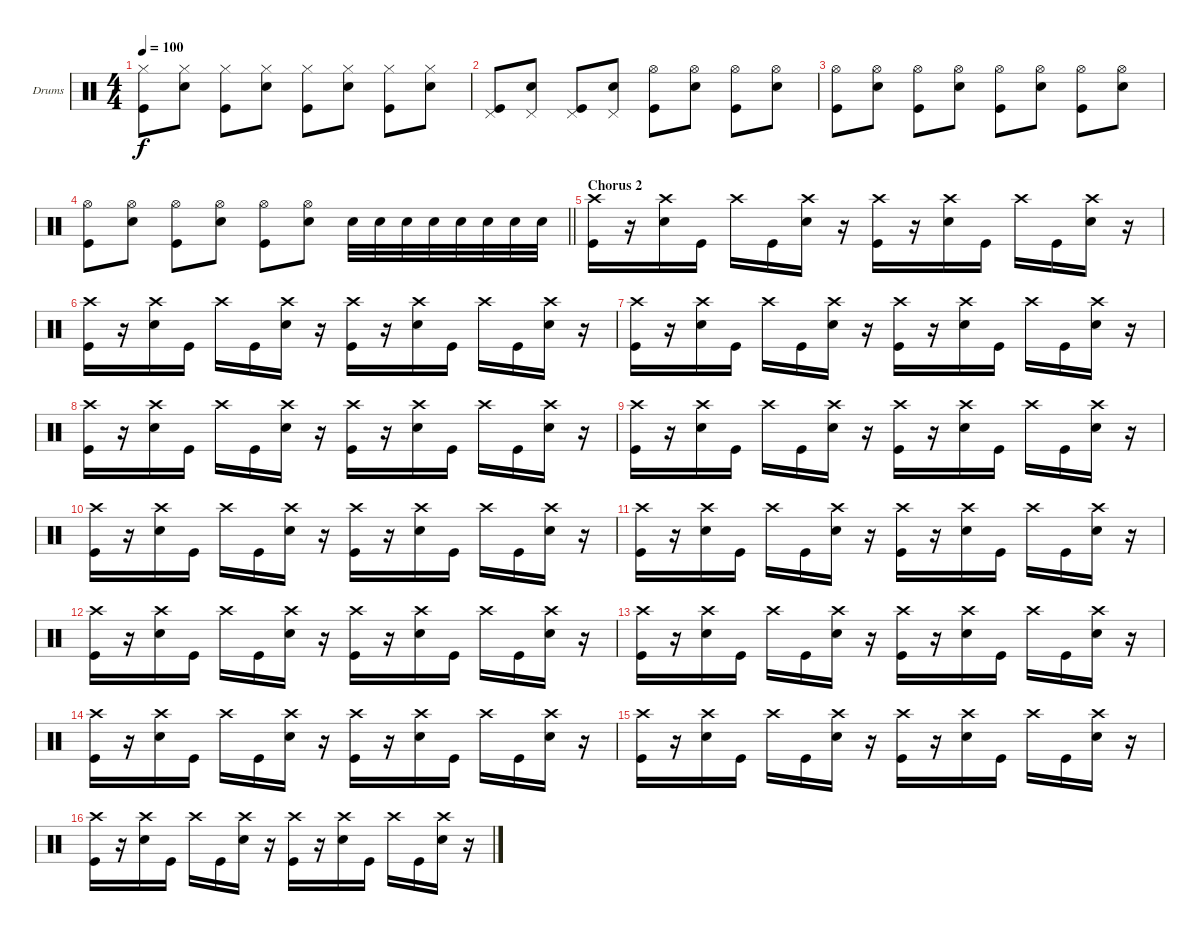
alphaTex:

\bracketExtendMode groupsimilarinstruments
\firstSystemTrackNameOrientation horizontal
\otherSystemsTrackNameOrientation horizontal
\track ("Fabrizio Moretti" "Drums") {instrument percussion}
\staff {score}
\articulation defaults
\ts (4 4)
\tempo 100
\clef neutral
\scale
0.333333
\ks c
("Hi-Hat (closed)" "Kick (hit)").8{dy f} ("Hi-Hat (closed)" "Snare (hit) 2").8 ("Hi-Hat (closed)" "Kick (hit)").8 ("Hi-Hat (closed)" "Snare (hit) 2").8 ("Hi-Hat (closed)" "Kick (hit)").8 ("Hi-Hat (closed)" "Snare (hit) 2").8 ("Hi-Hat (closed)" "Kick (hit)").8 ("Hi-Hat (closed)" "Snare (hit) 2").8 |
\scale
0.333333 ("Pedal Hi-Hat (hit)" "Kick (hit)").8 ("Pedal Hi-Hat (hit)" "Snare (hit) 2").8 ("Pedal Hi-Hat (hit)" "Kick (hit)").8 ("Pedal Hi-Hat (hit)" "Snare (hit) 2").8 ("Hi-Hat (open)" "Kick (hit)").8 ("Hi-Hat (open)" "Snare (hit) 2").8 ("Hi-Hat (open)" "Kick (hit)").8 ("Hi-Hat (open)" "Snare (hit) 2").8 |
\scale
0.333333 ("Hi-Hat (open)" "Kick (hit)").8 ("Hi-Hat (open)" "Snare (hit) 2").8 ("Hi-Hat (open)" "Kick (hit)").8 ("Hi-Hat (open)" "Snare (hit) 2").8 ("Hi-Hat (open)" "Kick (hit)").8 ("Hi-Hat (open)" "Snare (hit) 2").8 ("Hi-Hat (open)" "Kick (hit)").8 ("Hi-Hat (open)" "Snare (hit) 2").8 |
\scale
0.333333
\barLineRight lightlight
("Hi-Hat (open)" "Kick (hit)").8 ("Hi-Hat (open)" "Snare (hit) 2").8 ("Hi-Hat (open)" "Kick (hit)").8 ("Hi-Hat (open)" "Snare (hit) 2").8 ("Hi-Hat (open)" "Kick (hit)").8 ("Hi-Hat (open)" "Snare (hit) 2").8 "Snare (hit) 2".32 "Snare (hit) 2".32 "Snare (hit) 2".32 "Snare (hit) 2".32 "Snare (hit) 2".32 "Snare (hit) 2".32 "Snare (hit) 2".32 "Snare (hit) 2".32 |
\section ("" "Chorus 2")
\scale
0.333333 ("Crash high (hit)" "Kick (hit)").16 r.16 ("Crash high (hit)" "Snare (hit) 2").16 "Kick (hit)".16 "Crash high (hit)".16 "Kick (hit)".16 ("Crash high (hit)" "Snare (hit) 2").16 r.16 ("Crash high (hit)" "Kick (hit)").16 r.16 ("Crash high (hit)" "Snare (hit) 2").16 "Kick (hit)".16 "Crash high (hit)".16 "Kick (hit)".16 ("Crash high (hit)" "Snare (hit) 2").16 r.16 |
\scale
0.333333 ("Crash high (hit)" "Kick (hit)").16 r.16 ("Crash high (hit)" "Snare (hit) 2").16 "Kick (hit)".16 "Crash high (hit)".16 "Kick (hit)".16 ("Crash high (hit)" "Snare (hit) 2").16 r.16 ("Crash high (hit)" "Kick (hit)").16 r.16 ("Crash high (hit)" "Snare (hit) 2").16 "Kick (hit)".16 "Crash high (hit)".16 "Kick (hit)".16 ("Crash high (hit)" "Snare (hit) 2").16 r.16 |
\scale
0.333333 ("Crash high (hit)" "Kick (hit)").16 r.16 ("Crash high (hit)" "Snare (hit) 2").16 "Kick (hit)".16 "Crash high (hit)".16 "Kick (hit)".16 ("Crash high (hit)" "Snare (hit) 2").16 r.16 ("Crash high (hit)" "Kick (hit)").16 r.16 ("Crash high (hit)" "Snare (hit) 2").16 "Kick (hit)".16 "Crash high (hit)".16 "Kick (hit)".16 ("Crash high (hit)" "Snare (hit) 2").16 r.16 |
\scale
0.333333 ("Crash high (hit)" "Kick (hit)").16 r.16 ("Crash high (hit)" "Snare (hit) 2").16 "Kick (hit)".16 "Crash high (hit)".16 "Kick (hit)".16 ("Crash high (hit)" "Snare (hit) 2").16 r.16 ("Crash high (hit)" "Kick (hit)").16 r.16 ("Crash high (hit)" "Snare (hit) 2").16 "Kick (hit)".16 "Crash high (hit)".16 "Kick (hit)".16 ("Crash high (hit)" "Snare (hit) 2").16 r.16 |
\scale
0.333333 ("Crash high (hit)" "Kick (hit)").16 r.16 ("Crash high (hit)" "Snare (hit) 2").16 "Kick (hit)".16 "Crash high (hit)".16 "Kick (hit)".16 ("Crash high (hit)" "Snare (hit) 2").16 r.16 ("Crash high (hit)" "Kick (hit)").16 r.16 ("Crash high (hit)" "Snare (hit) 2").16 "Kick (hit)".16 "Crash high (hit)".16 "Kick (hit)".16 ("Crash high (hit)" "Snare (hit) 2").16 r.16 |
\scale
0.333333 ("Crash high (hit)" "Kick (hit)").16 r.16 ("Crash high (hit)" "Snare (hit) 2").16 "Kick (hit)".16 "Crash high (hit)".16 "Kick (hit)".16 ("Crash high (hit)" "Snare (hit) 2").16 r.16 ("Crash high (hit)" "Kick (hit)").16 r.16 ("Crash high (hit)" "Snare (hit) 2").16 "Kick (hit)".16 "Crash high (hit)".16 "Kick (hit)".16 ("Crash high (hit)" "Snare (hit) 2").16 r.16 |
\scale
0.333333 ("Crash high (hit)" "Kick (hit)").16 r.16 ("Crash high (hit)" "Snare (hit) 2").16 "Kick (hit)".16 "Crash high (hit)".16 "Kick (hit)".16 ("Crash high (hit)" "Snare (hit) 2").16 r.16 ("Crash high (hit)" "Kick (hit)").16 r.16 ("Crash high (hit)" "Snare (hit) 2").16 "Kick (hit)".16 "Crash high (hit)".16 "Kick (hit)".16 ("Crash high (hit)" "Snare (hit) 2").16 r.16 |
\scale
0.333333 ("Crash high (hit)" "Kick (hit)").16 r.16 ("Crash high (hit)" "Snare (hit) 2").16 "Kick (hit)".16 "Crash high (hit)".16 "Kick (hit)".16 ("Crash high (hit)" "Snare (hit) 2").16 r.16 ("Crash high (hit)" "Kick (hit)").16 r.16 ("Crash high (hit)" "Snare (hit) 2").16 "Kick (hit)".16 "Crash high (hit)".16 "Kick (hit)".16 ("Crash high (hit)" "Snare (hit) 2").16 r.16 |
\scale
0.333333 ("Crash high (hit)" "Kick (hit)").16 r.16 ("Crash high (hit)" "Snare (hit) 2").16 "Kick (hit)".16 "Crash high (hit)".16 "Kick (hit)".16 ("Crash high (hit)" "Snare (hit) 2").16 r.16 ("Crash high (hit)" "Kick (hit)").16 r.16 ("Crash high (hit)" "Snare (hit) 2").16 "Kick (hit)".16 "Crash high (hit)".16 "Kick (hit)".16 ("Crash high (hit)" "Snare (hit) 2").16 r.16 |
\scale
0.333333 ("Crash high (hit)" "Kick (hit)").16 r.16 ("Crash high (hit)" "Snare (hit) 2").16 "Kick (hit)".16 "Crash high (hit)".16 "Kick (hit)".16 ("Crash high (hit)" "Snare (hit) 2").16 r.16 ("Crash high (hit)" "Kick (hit)").16 r.16 ("Crash high (hit)" "Snare (hit) 2").16 "Kick (hit)".16 "Crash high (hit)".16 "Kick (hit)".16 ("Crash high (hit)" "Snare (hit) 2").16 r.16 |
\scale
0.333333 ("Crash high (hit)" "Kick (hit)").16 r.16 ("Crash high (hit)" "Snare (hit) 2").16 "Kick (hit)".16 "Crash high (hit)".16 "Kick (hit)".16 ("Crash high (hit)" "Snare (hit) 2").16 r.16 ("Crash high (hit)" "Kick (hit)").16 r.16 ("Crash high (hit)" "Snare (hit) 2").16 "Kick (hit)".16 "Crash high (hit)".16 "Kick (hit)".16 ("Crash high (hit)" "Snare (hit) 2").16 r.16 |
\scale
0.333333 ("Crash high (hit)" "Kick (hit)").16 r.16 ("Crash high (hit)" "Snare (hit) 2").16 "Kick (hit)".16 "Crash high (hit)".16 "Kick (hit)".16 ("Crash high (hit)" "Snare (hit) 2").16 r.16 ("Crash high (hit)" "Kick (hit)").16 r.16 ("Crash high (hit)" "Snare (hit) 2").16 "Kick (hit)".16 "Crash high (hit)".16 "Kick (hit)".16 ("Crash high (hit)" "Snare (hit) 2").16 r.16
